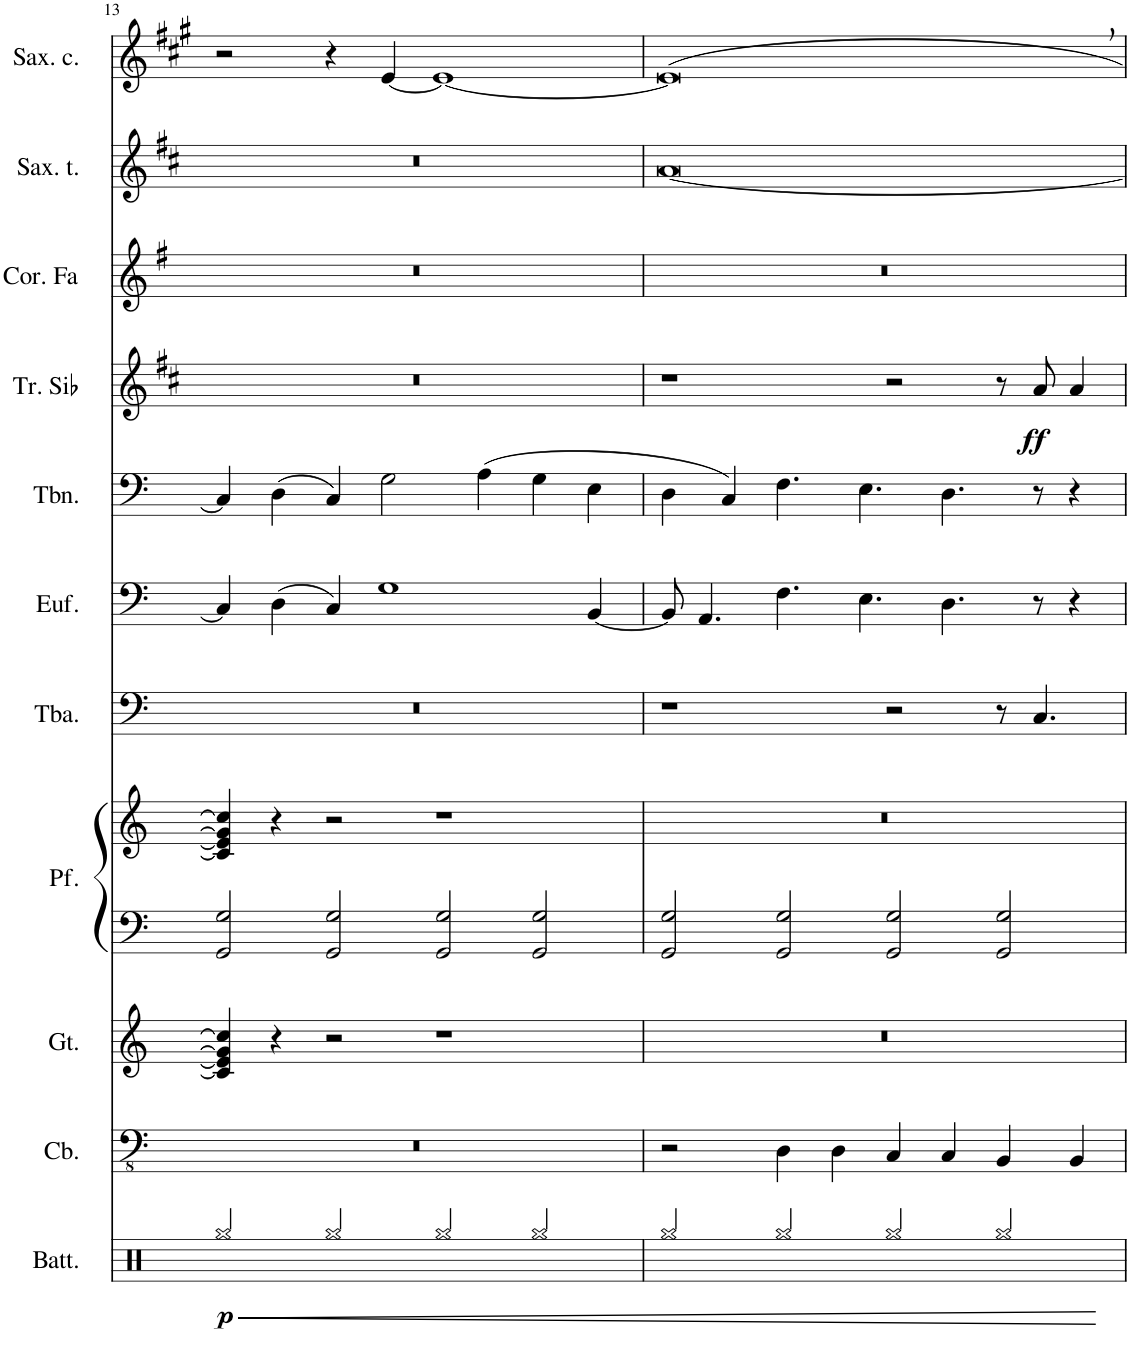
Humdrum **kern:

**kern	**dynam	**kern	**kern	**kern	**kern	**kern	**kern	**kern	**kern	**dynam	**kern	**kern	**kern
*part11	*part11	*part10	*part9	*part8	*part8	*part7	*part6	*part5	*part4	*part4	*part3	*part2	*part1
*staff12	*staff12	*staff11	*staff10	*staff9	*staff8	*staff7	*staff6	*staff5	*staff4	*staff4	*staff3	*staff2	*staff1
*I"Batteria Drumset	*	*I"Contrabbasso Double bass	*I"Guitalele	*I"Piano	*	*I"Tuba	*I"Bombardino Euphonium	*I"Trombone	*I"Tromba in Sib Bb Trumpet	*	*I"Corno in Fa F Horn	*I"Sassofono tenore Tenor saxophone	*I"Sassofono contralto Alto saxophone
*I'Batt.	*	*I'Cb.	*I'Gt.	*	*	*I'Tba.	*	*I'Tbn.	*I'Tr. Sib	*	*I'Cor. Fa	*	*
!!LO:PB:g=z
*clefX	*	*clefFv4	*clefG2	*clefF4	*clefG2	*clefF4	*clefF4	*clefF4	*clefG2	*	*clefG2	*clefG2	*clefG2
*	*	*	*	*	*	*	*	*	*Trd1c2	*	*Trd4c7	*Trd8c14	*Trd5c9
*k[]	*	*k[]	*k[]	*k[]	*k[]	*k[]	*k[]	*k[]	*k[f#c#]	*	*k[f#]	*k[f#c#]	*k[f#c#g#]
*M8/4	*	*M8/4	*M8/4	*M8/4	*M8/4	*M8/4	*M8/4	*M8/4	*M8/4	*	*M8/4	*M8/4	*M8/4
=13	=13	=13	=13	=13	=13	=13	=13	=13	=13	=13	=13	=13	=13
!	!LO:DY:b	!	!	!	!	!	!	!	!	!	!	!	!
2Rgg/	p	0r	4c/] 4e/] 4g/] 4cc/]	2GG/ 2G/	4c/] 4e/] 4g/] 4cc/]	0r	4C/]	4C/]	0r	.	0r	0r	2r
.	.	.	4r	.	4r	.	(4D\	(4D\	.	.	.	.	.
2Rgg/	.	.	2r	2GG/ 2G/	2r	.	4C/)	4C/)	.	.	.	.	4r
.	.	.	.	.	.	.	1G	2G\	.	.	.	.	[4e/
2Rgg/	.	.	1r	2GG/ 2G/	1r	.	.	.	.	.	.	.	1e_
.	.	.	.	.	.	.	.	(4A\	.	.	.	.	.
2Rgg/	.	.	.	2GG/ 2G/	.	.	.	4G\	.	.	.	.	.
.	.	.	.	.	.	.	[4BB/	4E\	.	.	.	.	.
=14	=14	=14	=14	=14	=14	=14	=14	=14	=14	=14	=14	=14	=14
2Rgg/	.	2r	0r	2GG/ 2G/	0r	1r	8BB/]	4D\	1r	.	0r	[0a	0e,]
.	.	.	.	.	.	.	4.AA/	.	.	.	.	.	.
.	.	.	.	.	.	.	.	4C/)	.	.	.	.	.
2Rgg/	.	4DD\	.	2GG/ 2G/	.	.	4.F\	4.F\	.	.	.	.	.
.	.	4DD\	.	.	.	.	.	.	.	.	.	.	.
.	.	.	.	.	.	.	4.E\	4.E\	.	.	.	.	.
2Rgg/	.	4CC/	.	2GG/ 2G/	.	2r	.	.	2r	.	.	.	.
.	.	4CC/	.	.	.	.	4.D\	4.D\	.	.	.	.	.
2Rgg/	.	4BBB/	.	2GG/ 2G/	.	8r	.	.	8r	.	.	.	.
!	!	!	!	!	!	!	!	!	!	!LO:DY:b	!	!	!
.	.	.	.	.	.	4.C/	8r	8r	8a/	ff	.	.	.
.	.	4BBB/	.	.	.	.	4r	4r	4a/	.	.	.	.
=	=	=	=	=	=	=	=	=	=	=	=	=	=
*-	*-	*-	*-	*-	*-	*-	*-	*-	*-	*-	*-	*-	*-
